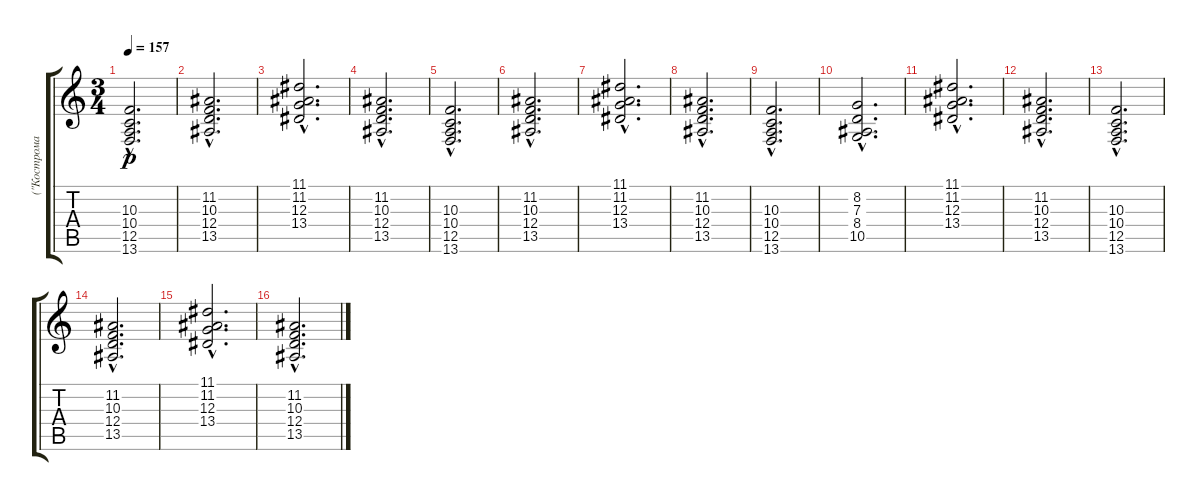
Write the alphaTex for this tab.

\track ("(\"Кострома mon amour\"," "(\"Кострома") {instrument stringensemble1}
\staff {score tabs}
\tuning (E4 B3 G3 D3 A2 E2) {hide}
\ts (3 4)
\tempo 157
\clef g2
\ks c
(10.3{hac} 10.4{hac} 12.5{hac} 13.6{hac}).2{d dy p} |
(11.2{hac} 10.3{hac} 12.4{hac} 13.5{hac}).2{d} |
(11.1{hac} 11.2{hac} 12.3{hac} 13.4{hac}).2{d} |
(11.2{hac} 10.3{hac} 12.4{hac} 13.5{hac}).2{d} |
(10.3{hac} 10.4{hac} 12.5{hac} 13.6{hac}).2{d} |
(11.2{hac} 10.3{hac} 12.4{hac} 13.5{hac}).2{d} |
(11.1{hac} 11.2{hac} 12.3{hac} 13.4{hac}).2{d} |
(11.2{hac} 10.3{hac} 12.4{hac} 13.5{hac}).2{d} |
(10.3{hac} 10.4{hac} 12.5{hac} 13.6{hac}).2{d} |
(8.2{hac} 7.3{hac} 8.4{hac} 10.5{hac}).2{d} |
(11.1{hac} 11.2{hac} 12.3{hac} 13.4{hac}).2{d} |
(11.2{hac} 10.3{hac} 12.4{hac} 13.5{hac}).2{d} |
(10.3{hac} 10.4{hac} 12.5{hac} 13.6{hac}).2{d} |
(11.2{hac} 10.3{hac} 12.4{hac} 13.5{hac}).2{d} |
(11.1{hac} 11.2{hac} 12.3{hac} 13.4{hac}).2{d} |
(11.2{hac} 10.3{hac} 12.4{hac} 13.5{hac}).2{d}
